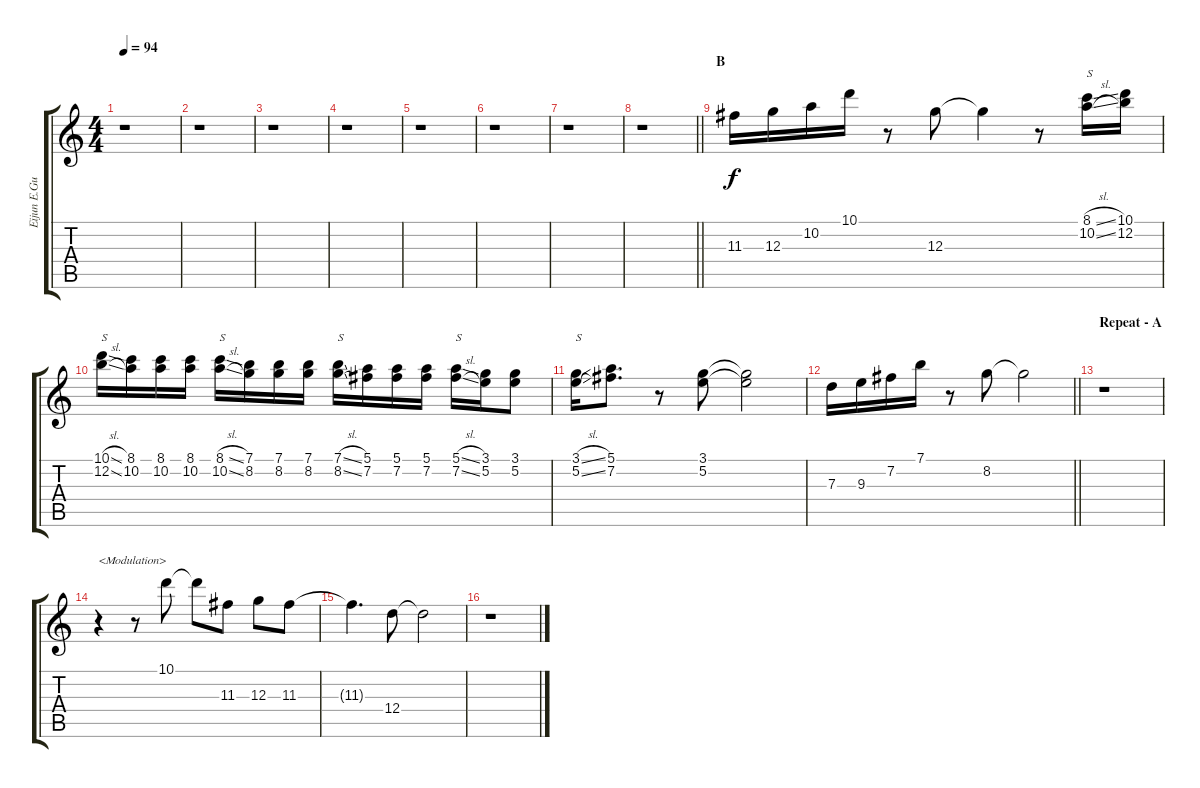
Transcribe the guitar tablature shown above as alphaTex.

\track ("Eijun E.Guitar I" "Eijun E.Gu") {instrument electricguitarclean}
\staff {score tabs}
\tuning (E4 B3 G3 D3 A2 E2) {hide}
\ts (4 4)
\tempo 94
\clef g2
\ks c
r.1{dy f} |
r.1 |
r.1 |
r.1 |
r.1 |
r.1 |
r.1 |
\barLineRight lightlight
r.1 |
\section ("" "B")
11.3.16 12.3.16 10.2.16 10.1.16 r.8 12.3.8 12.3{t}.4 r.8 (8.1{sl} 10.2{sl}).16{txt "S"} (10.1 12.2).16 |
(10.1{sl} 12.2{sl}).16{txt "S"} (8.1 10.2).16 (8.1 10.2).16 (8.1 10.2).16 (8.1{sl} 10.2{sl}).16{txt "S"} (7.1 8.2).16 (7.1 8.2).16 (7.1 8.2).16 (7.1{sl} 8.2{sl}).16{txt "S"} (5.1 7.2).16 (5.1 7.2).16 (5.1 7.2).16 (5.1{sl} 7.2{sl}).16{txt "S"} (3.1 5.2).16 (3.1 5.2).8 |
(3.1{sl} 5.2{sl}).16{txt "S"} (5.1 7.2).8{d} r.8 (3.1 5.2).8 (3.1{t} 5.2{t}).2 |
\barLineRight lightlight
7.3.16 9.3.16 7.2.16 7.1.16 r.8 8.2.8 8.2{t}.2 |
\section ("" "Repeat - A")
r.1{volume 8} |
r.4{txt "<Modulation>"} r.8 10.1.8 10.1{t}.8 11.3.8 12.3.8 11.3.8 |
11.3{t}.4{d} 12.4.8 12.4{t}.2 |
r.1
